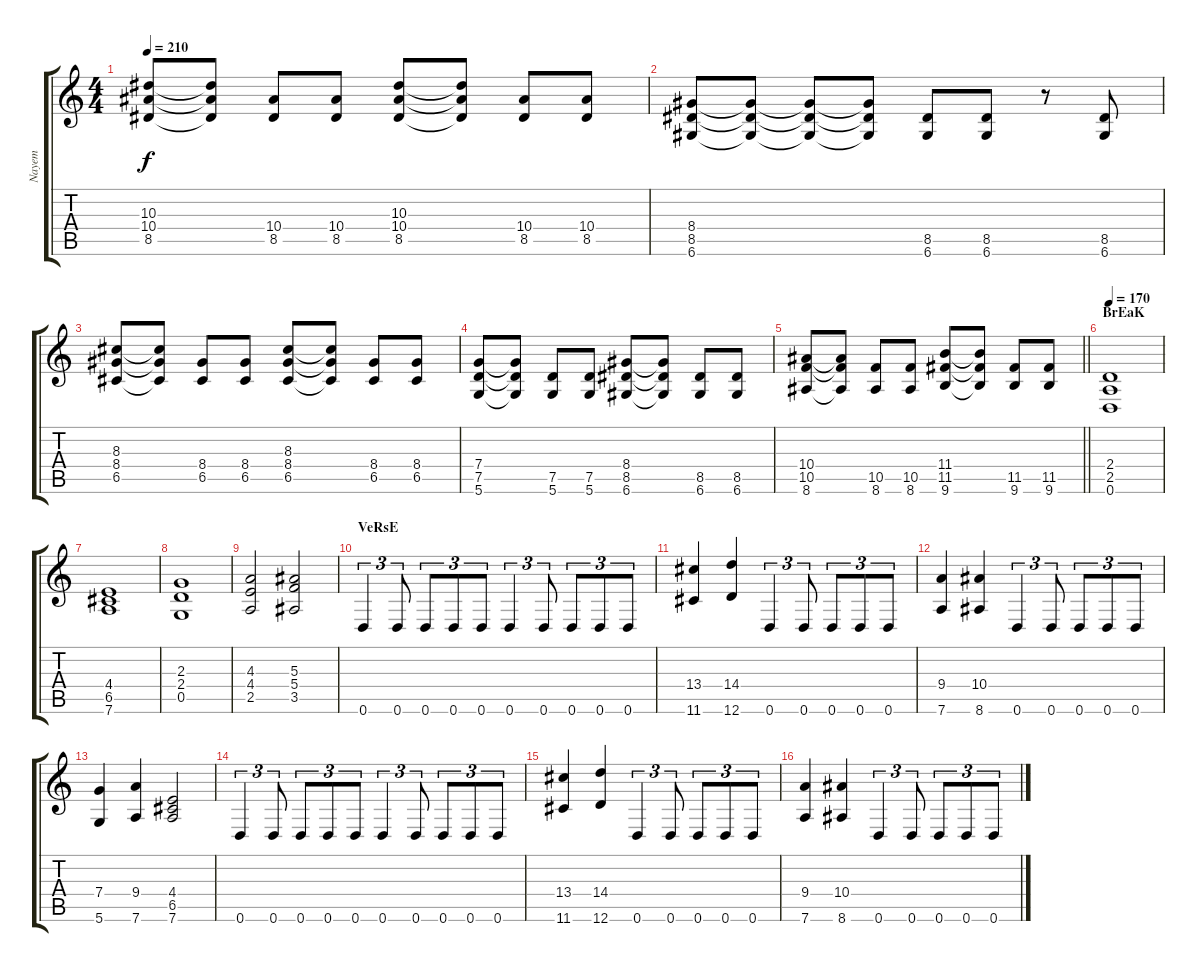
\track ("Nayem" "Nayem") {instrument distortionguitar}
\staff {score tabs}
\tuning (D4 A3 F3 C3 G2 D2) {hide}
\ts (4 4)
\tempo 210
\clef g2
\ks c
(10.3 10.4 8.5).8{dy f} (10.3{t} 10.4{t} 8.5{t}).8 (10.4 8.5).8 (10.4 8.5).8 (10.3 10.4 8.5).8 (10.3{t} 10.4{t} 8.5{t}).8 (10.4 8.5).8 (10.4 8.5).8 |
(8.4 8.5 6.6).8 (8.4{t} 8.5{t} 6.6{t}).8 (8.4{t} 8.5{t} 6.6{t}).8 (8.4{t} 8.5{t} 6.6{t}).8 (8.5 6.6).8 (8.5 6.6).8 r.8 (8.5 6.6).8 |
(8.3 8.4 6.5).8 (8.3{t} 8.4{t} 6.5{t}).8 (8.4 6.5).8 (8.4 6.5).8 (8.3 8.4 6.5).8 (8.3{t} 8.4{t} 6.5{t}).8 (8.4 6.5).8 (8.4 6.5).8 |
(7.4 7.5 5.6).8 (7.4{t} 7.5{t} 5.6{t}).8 (7.5 5.6).8 (7.5 5.6).8 (8.4 8.5 6.6).8 (8.4{t} 8.5{t} 6.6{t}).8 (8.5 6.6).8 (8.5 6.6).8 |
\barLineRight lightlight
(10.4 10.5 8.6).8 (10.4{t} 10.5{t} 8.6{t}).8 (10.5 8.6).8 (10.5 8.6).8 (11.4 11.5 9.6).8 (11.4{t} 11.5{t} 9.6{t}).8 (11.5 9.6).8 (11.5 9.6).8 |
\section ("" "BrEaK")
\tempo 170
(2.4 2.5 0.6).1 |
(4.4 6.5 7.6).1 |
(2.3 2.4 0.5).1 |
(4.3 4.4 2.5).2 (5.3 5.4 3.5).2 |
\section ("" "VeRsE")
0.6.4{tu (3 2)} 0.6.8{tu (3 2)} 0.6.8{tu (3 2)} 0.6.8{tu (3 2)} 0.6.8{tu (3 2)} 0.6.4{tu (3 2)} 0.6.8{tu (3 2)} 0.6.8{tu (3 2)} 0.6.8{tu (3 2)} 0.6.8{tu (3 2)} |
(13.4 11.6).4 (14.4 12.6).4 0.6.4{tu (3 2)} 0.6.8{tu (3 2)} 0.6.8{tu (3 2)} 0.6.8{tu (3 2)} 0.6.8{tu (3 2)} |
(9.4 7.6).4 (10.4 8.6).4 0.6.4{tu (3 2)} 0.6.8{tu (3 2)} 0.6.8{tu (3 2)} 0.6.8{tu (3 2)} 0.6.8{tu (3 2)} |
(7.4 5.6).4 (9.4 7.6).4 (4.4 6.5 7.6).2 |
0.6.4{tu (3 2)} 0.6.8{tu (3 2)} 0.6.8{tu (3 2)} 0.6.8{tu (3 2)} 0.6.8{tu (3 2)} 0.6.4{tu (3 2)} 0.6.8{tu (3 2)} 0.6.8{tu (3 2)} 0.6.8{tu (3 2)} 0.6.8{tu (3 2)} |
(13.4 11.6).4 (14.4 12.6).4 0.6.4{tu (3 2)} 0.6.8{tu (3 2)} 0.6.8{tu (3 2)} 0.6.8{tu (3 2)} 0.6.8{tu (3 2)} |
(9.4 7.6).4 (10.4 8.6).4 0.6.4{tu (3 2)} 0.6.8{tu (3 2)} 0.6.8{tu (3 2)} 0.6.8{tu (3 2)} 0.6.8{tu (3 2)}
